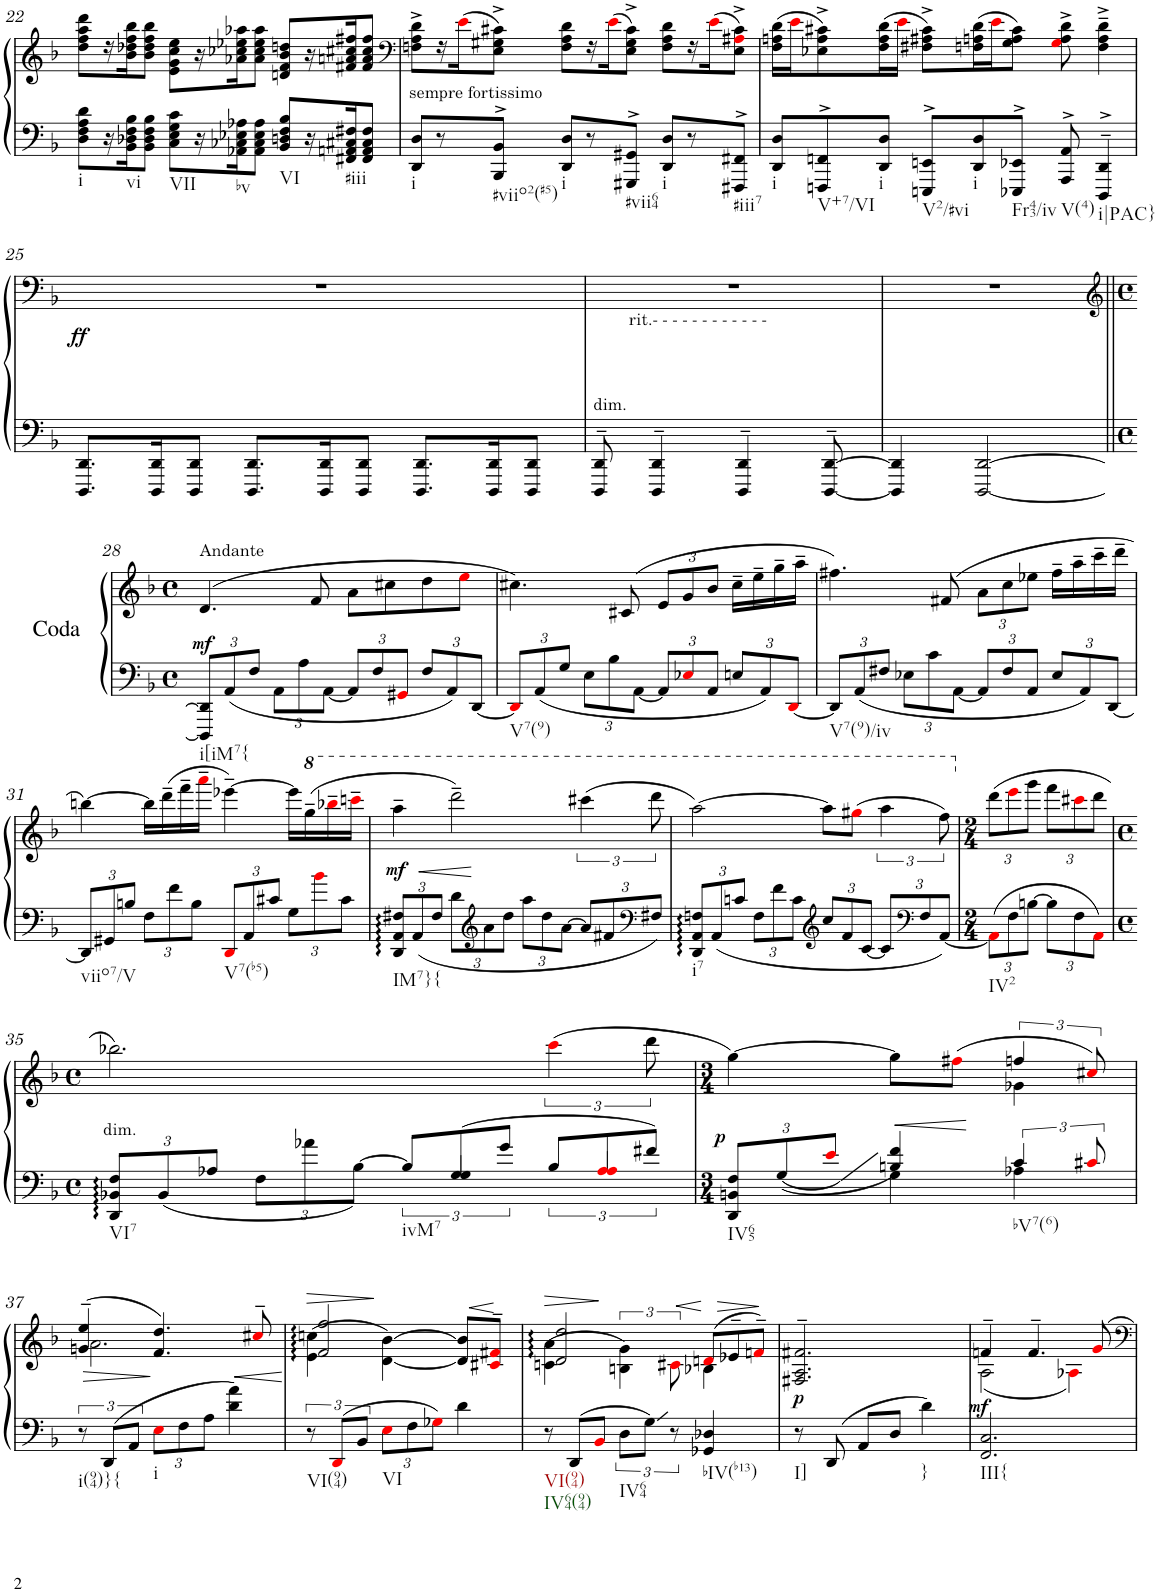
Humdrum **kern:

**kern	**kern	**dynam
*part1	*part1	*part1
*staff2	*staff1	*staff1/2
*I"Klavier	*	*
!!LO:PB:g=z
*clefF4	*clefG2	*
*k[b-]	*k[b-]	*
*M9/8	*M9/8	*
=22	=22	=22
!LO:TX:b:t=i	!	!
8D\ 8F\ 8A\ 8d\L	8dd\ 8ff\ 8aa\ 8ddd\L	.
16r	16r	.
!LO:TX:b:t=vi	!	!
16BB-\ 16D-X\ 16F\ 16B-\J	16b-\ 16dd-X\ 16ff\ 16bb-\J	.
8BB-\ 8D-\ 8F\ 8B-\J	8b-\ 8dd-\ 8ff\ 8bb-\J	.
!LO:TX:b:t=VII	!	!
8C\ 8E\ 8G\ 8c\L	8e\ 8g\ 8cc\ 8ee\L	.
16r	16r	.
!LO:TX:b:t=bv	!	!
16AA-X\ 16C-X\ 16E-X\ 16A-X\J	16a-X\ 16cc-X\ 16ee-X\ 16aa-X\J	.
8AA-\ 8C-\ 8E-\ 8A-\J	8a-\ 8cc-\ 8ee-\ 8aa-\J	.
!LO:TX:b:t=VI	!	!
8BB-/ 8Dn/ 8F/ 8B-/L	8dn/ 8f/ 8b-/ 8ddn/L	.
16r	16r	.
!LO:TX:b:t=#iii	!	!
16FF#X/ 16AAn/ 16C#X/ 16F#X/J	16f#X/ 16an/ 16cc#X/ 16ff#X/J	.
8FF#/ 8AA/ 8C#/ 8F#/J	8f#/ 8a/ 8cc#/ 8ff#/J	.
=23	=23	=23
*	*clefF4	*
!LO:TX:a:t=sempre fortissimo	!	!
!LO:TX:b:t=i	!	!
8DD/ 8D/L	8Fn\^ 8A\^ 8d\^L	.
8r	16r	.
.	(16ei\J	.
!LO:TX:b:t=#viio2(#5)	!	!
8BBB-/^> 8BB-/^>J	8E\^ 8G#X\^ 8c#X\^J)	.
!LO:TX:b:t=i	!	!
8DD/ 8D/L	8F\ 8A\ 8d\L	.
8r	16r	.
.	(16ei\J	.
!LO:TX:b:t=#vii64	!	!
8GGG#X/^> 8GG#X/^>J	8E\^ 8G#\^ 8c#\^J)	.
!LO:TX:b:t=i	!	!
8DD/ 8D/L	8F\ 8A\ 8d\L	.
8r	16r	.
.	(16ei\J	.
!LO:TX:b:t=#iii7	!	!
8FFF#X/^> 8FF#X/^>J	8E\^ 8A#Xi\^ 8c#\^J)	.
=24	=24	=24
!LO:TX:b:t=i	!	!
8DD/ 8D/L	(16F\ 16An\ 16d\LL	.
.	16ei\J	.
!LO:TX:b:t=V+7/VI	!	!
8FFFn/^> 8FFn/^>	8E-X\^ 8A\^ 8c#X\^)	.
!LO:TX:b:t=i	!	!
8DD/ 8D/J	(16F\ 16A\ 16d\L	.
.	16ei\JJ	.
!LO:TX:b:t=V2/#vi	!	!
8EEEn/^> 8EEn/^>L	8F#X\^ 8A#X\^ 8c#\^L)	.
!LO:TX:b:t=i	!	!
8DD/ 8D/	(16Fn\ 16An\ 16d\L	.
.	16ei\J	.
!LO:TX:b:t=Fr43/iv	!	!
8EEE-X/^> 8EE-X/^>J	8G\ 8A\ 8c#\J)	.
!LO:TX:b:t=V(4)	!	!
8AAA/^> 8AA/^>	8Gi\^ 8A\^ 8d\^	.
!LO:TX:b:t=i|PAC}	!	!
4DDD/~>^> 4DD/~>^>	4F\~^ 4A\~^ 4d\~^	.
!!LO:LB:g=z
=25	=25	=25
!	!	!LO:DY:b
8.DDD/ 8.DD/L	8%9r	ff
16DDD/ 16DD/K	.	.
8DDD/ 8DD/J	.	.
8.DDD/ 8.DD/L	.	.
16DDD/ 16DD/K	.	.
8DDD/ 8DD/J	.	.
8.DDD/ 8.DD/L	.	.
16DDD/ 16DD/K	.	.
8DDD/ 8DD/J	.	.
=26	=26	=26
*M6/8	*M6/8	*
!LO:TX:a:t=dim.	!	!
8DDD/~> 8DD/~>	2.r	.
!LO:TX:a:t=rit.- - - - - - - - - - - -	!	!
4DDD/~> 4DD/~>	.	.
4DDD/~> 4DD/~>	.	.
[8DDD/~> [8DD/~>	.	.
=27	=27	=27
4DDD/] 4DD/]	2.r	.
[2DDD/ [2DD/	.	.
!!LO:LB:g=z
=28||	=28||	=28||
*	*clefG2	*
*M4/4	*M4/4	*
*met(c)	*met(c)	*
*Xbrackettup	*	*
!	!LO:TX:a:t=Andante	!
!LO:TX:b:t=i[iM7{	!	!
!	!	!LO:DY:a=2
12DDD/] 12DD/]L	(4.d/	mf
12AA/	.	.
12F/J	.	.
12AA\L	.	.
12A\	.	.
.	8f/	.
[<12AA\J	.	.
12AA/L]	8a\L	.
12F/	.	.
.	8cc#X\	.
12GG#Xi/J	.	.
12F/L	8dd\	.
12AA/	.	.
.	8eei\J	.
[12DD/J	.	.
=29	=29	=29
!LO:TX:b:t=V7(9)	!	!
12DDi/L]	4.cc#X\)	.
12AA/	.	.
12G/J	.	.
12E\L	.	.
12B-\	.	.
.	(8c#X/	.
[<12AA\J	.	.
*	*Xbrackettup	*
12AA/L]	12e/L	.
12E-Xi/	12g/	.
12AA/J	12b-/J	.
12En/L	16cc#~\LL	.
.	16ee~\	.
12AA/	.	.
.	16gg~\	.
[12DDi/J	.	.
.	16aa~\JJ	.
=30	=30	=30
!LO:TX:b:t=V7(9)/iv	!	!
12DD/L]	4.ff#X\)	.
12AA/	.	.
12F#X/J	.	.
12E-X\L	.	.
12c\	.	.
.	(8f#X/	.
[<12AA\J	.	.
12AA/L]	12a\L	.
12F#/	12cc\	.
12AA/J	12ee-X\J	.
12E-/L	16ff#~\LL	.
.	16aa~\	.
12AA/	.	.
.	16ccc~\	.
[12DD/J	.	.
.	16ddd~\JJ	.
!!LO:LB:g=z
=31	=31	=31
!LO:TX:b:t=viio7/V	!	!
12DD/L]	[4bbn\)	.
12GG#X/	.	.
12Bn/J	.	.
12F\L	16bb\LL]	.
.	(16ddd~\	.
12f\	.	.
.	16fff~\	.
12B\J	.	.
.	16aaa~i\JJ	.
!LO:TX:b:t=V7(b5)	!	!
12DDi/L	[4eee-X~\)	.
12AA/	.	.
12c#X/J	.	.
12G\L	16eee-\LL]	.
*	*8va	*
.	(16ggg~\	.
12b-i\	.	.
.	16bbb-X~i\	.
12c#\J	.	.
.	16ccccn~i\JJ	.
=32	=32	=32
*	*X8va	*
!LO:TX:b:t=IM7}{	!	!
!	!	!LO:DY:b
12DD/:: 12AA/:: 12F#X/::L	4aa~\	mf
12AA/	.	.
12F#/J	.	.
!	!	!LO:HP:b
12d\L	2ddd~\)	<
*clefG2	*	*
12a\	.	.
12dd\J	.	.
12aa\L	.	.
12dd\	.	.
[12a\J	.	.
*	*brackettup	*
12a/L]	(6ccc#X\	[
12f#X/	.	.
*clefF4	*	*
12F#X/J	12ddd\	.
=33	=33	=33
!LO:TX:b:t=i7	!	!
12DD/:: 12AA/:: 12Fn/::L	[2aa\)	.
12AA/	.	.
12cn/J	.	.
12F\L	.	.
12f\	.	.
12c\J	.	.
*clefG2	*	*
12cc/L	8aa\L]	.
12f/	.	.
.	(8gg#Xi\J	.
[12c/J	.	.
12c/L]	6aa\	.
*clefF4	*	*
12F/	.	.
[<12AA/J	12ff\)	.
=34	=34	=34
*M2/4	*M2/4	*
*	*Xbrackettup	*
!LO:TX:b:t=IV2	!	!
12AAi\L]	(12ddd\L	.
12F\	12eeei\	.
[12Bn\J	12ggg\J	.
12B\L]	12fff\L	.
12F\	12ccc#Xi\	.
12AAi\J	12ddd\J	.
!!LO:LB:g=z
=35	=35	=35
*M4/4	*M4/4	*
*met(c)	*met(c)	*
*^	*	*
!LO:TX:a:t=dim.	!	!	!
!LO:TX:b:t=VI7	!	!	!
12DD/:: 12BB-X/:: 12F/::L	4ryy	2.bb-X\)	.
12BB-/	.	.	.
12A-X/J	.	.	.
12F\L	4ryy	.	.
12a-X\	.	.	.
[12B-\J	.	.	.
*brackettup	*	*	*
!LO:TX:b:t=ivM7	!	!	!
12B-/L]	12ryy	.	.
12G/	6G/	.	.
12g/J	.	.	.
*	*	*brackettup	*
12B-/L	12ryy	(6ccci\	.
12A-i/	6A-i/	.	.
12f#X/J	.	12ddd\	.
=36	=36	=36	=36
*M3/4	*	*M3/4	*
*Xbrackettup	*	*	*
*	*	*^	*
!LO:TX:b:t=IV65	!	!	!	!
!	!	!	!	!LO:DY:a=2
12DD/ 12BBn/ 12F/L	4ryy	[>4gg\)	4ryy	p
[<12G/	.	.	.	.
12ei/J	.	.	.	.
4G\]	4Bn/ 4f/	8gg\L]	4ryy	.
.	.	(8ff#Xi\J	.	.
*	*brackettup	*	*	*
!LO:TX:b:t=bV7(6)	!	!	!	!
4A-X\	6c/	6ffn/	4g-X\	.
.	12c#Xi/	12cc#Xi/)	.	.
!!LO:LB:g=z	!!
=37	=37	=37	=37	=37
!LO:TX:b:t=i(94)}{	!	!	!	!
!	!	!	!	!LO:HP:b
*v	*v	*	*	*
12r	(4gn/~ 4ee/~	2.a\	>
12DD/L	.	.	.
12AA/J	.	.	.
*Xbrackettup	*	*	*
!LO:TX:b:t=i	!	!	!
12Ei\L	4.f/ 4.dd/)	.	]
12F\	.	.	.
12A\J	.	.	.
4d\ 4a\	.	.	.
.	8cc#X~i/	.	.
=38	=38	=38	=38
*brackettup	*	*	*
!LO:TX:b:t=VI(94)	!	!	!
!	!	!	!LO:HP:b
12r	2.f/:: 2.ff/::	(>4e\ 4ccn\	>
12DDi/L	.	.	.
12BB-/J	.	.	.
*Xbrackettup	*	*	*
!LO:TX:b:t=VI	!	!	!
12Ei\L	.	[<4d\ [>4b-\)	]
12F\	.	.	.
12G-Xi\J	.	.	.
!	!	!	!LO:HP:b
4d\	.	8d/] 8b-/]L	<
.	.	8c#Xi/~ 8f#Xi/~J	[
=39	=39	=39	=39
*brackettup	*	*	*
!LO:TX:b:t=VI(94)	!	!	!
!LO:TX:b:t=IV64(94)	!	!	!
!	!	!	!LO:HP:b
12r	2d/ 2dd/	(>4cn\:: 4a\::	>
12DD/L	.	.	.
12BB-i/J	.	.	.
!LO:TX:b:t=IV64	!	!	!
12D\L	.	6Bn\ 6g\)	]
12G\J	.	.	.
12r	.	12c#Xi\	.
*	*Xbrackettup	*	*
!LO:TX:b:t=bIV(b13)	!	!	!
4GG-X/ 4D-X/	(12dni/L	4B-X\	.
.	12e-X~/	.	.
.	12fn~i/J)	.	.
*	*v	*v	*
=40	=40	=40
!LO:TX:b:t=I]	!	!
!	!	!LO:DY:b
8r	2.F#X/~> 2.A/~> 2.f#X/~>	p
8DD/	.	.
8AA/L	.	.
8D/J	.	.
!LO:TX:b:t=}	!	!
4d\	.	.
=41	=41	=41
*	*^	*
!LO:TX:b:t=III{	!	!	!
!	!	!	!LO:DY:a=2
2.FF/ 2.C/	4fn~/	(2A\	mf
.	4.f~/	.	.
.	.	4A-Xi\)	.
.	8gi/	.	.
*	*v	*v	*
=	=	=
*-	*-	*-
